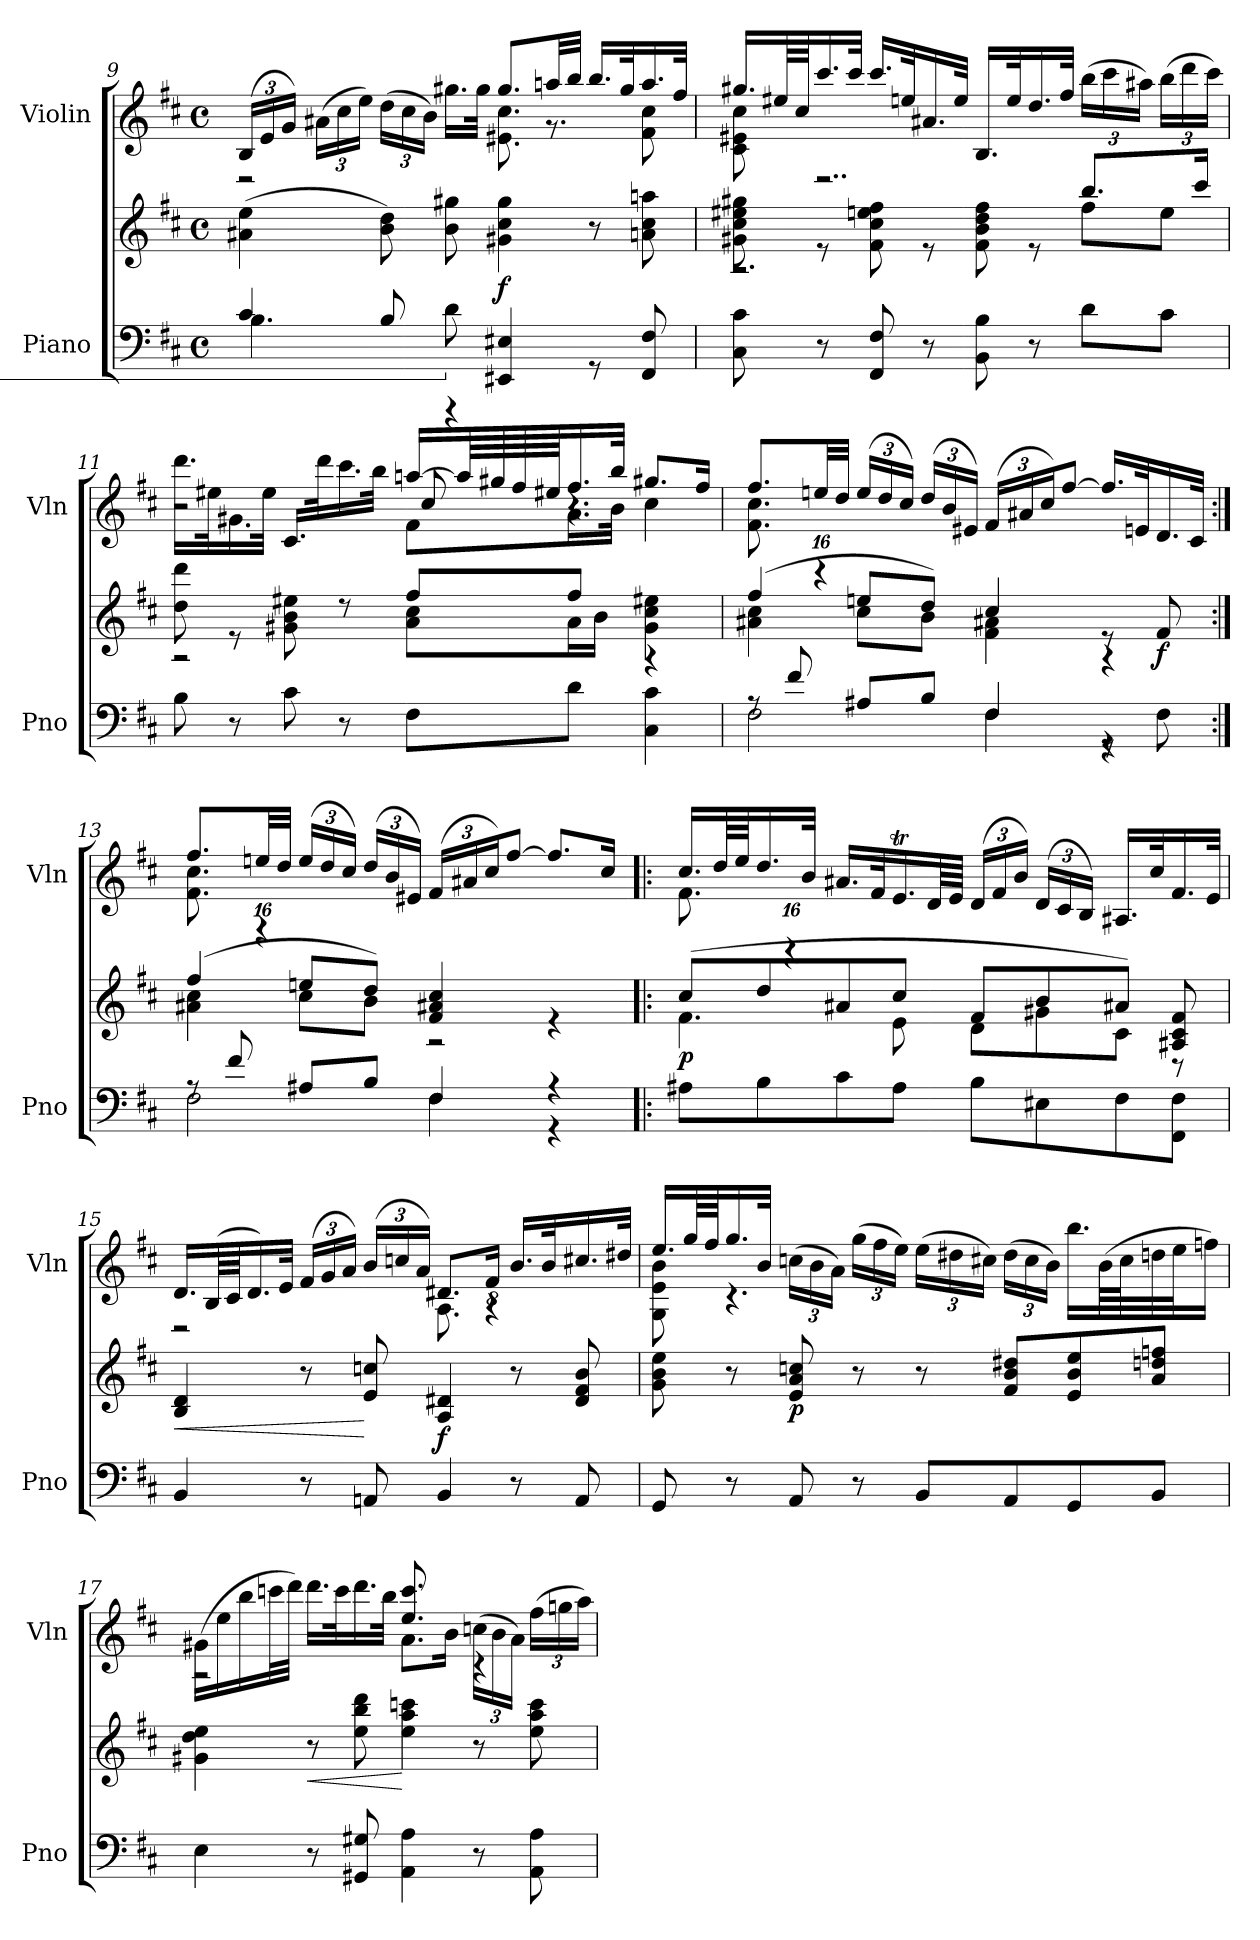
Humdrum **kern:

**kern	**kern	**dynam	**kern
*part2	*part2	*part2	*part1
*staff3	*staff2	*staff2/3	*staff1
*I"Piano	*	*	*I"Violin
*I'Pno	*	*	*I'Vln
!!LO:LB:g=z
*clefF4	*clefG2	*	*clefG2
*k[f#c#]	*k[f#c#]	*	*k[f#c#]
*M4/4	*M4/4	*	*M4/4
*met(c)	*met(c)	*	*met(c)
=9	=9	=9	=9
*^	*	*	*
*	*	*	*	*Xbrackettup
*	*	*	*	*^
4c#/	4.B\	(>4a#X\ 4ee\	.	(<24B/LL	2r
.	.	.	.	24e/	.
.	.	.	.	24g/JJ)	.
.	.	.	.	(>24a#X\LL	.
.	.	.	.	24cc#\	.
.	.	.	.	24ee\JJ)	.
8B/	.	8b\ 8dd\)	.	(>24dd\LL	.
.	.	.	.	24cc#\	.
.	.	.	.	24b\JJ)	.
!	!LO:N:vis=2.	!	!	!	!
8d\	8%5r	8b\ 8gg#X\	.	16.gg#X\LL	.
.	.	.	.	32gg#\JJk	.
!	!	!	!LO:DY:b	!	!
4EE#X/ 4E#X/	.	4g#X\ 4cc#\ 4gg#\	f	8.gg#/L	8.e#X\ 8.cc#\
.	.	.	.	32aan/LL	8.r
.	.	.	.	32bb/JJJ	.
8rGG	.	8r	.	16.bb/LL	.
.	.	.	.	32gg#/K	.
8FF#/ 8F#/	.	8an\ 8cc#\ 8aan\	.	16.aa/	8f#\ 8cc#\
.	.	.	.	32ff#/JJk	.
*v	*v	*	*	*	*
=10	=10	=10	=10	=10
*	*^	*	*	*
8C#\ 8c#\	8g#X\ 8cc#\ 8ee#X\ 8gg#X\	2.r	.	16.gg#X/LL	8c#\ 8e#X\ 8cc#\
.	.	.	.	64ee#X/LL	.
.	.	.	.	64cc#/JJ	.
8r	8re	.	.	16.ccc#/	2..r
.	.	.	.	32ccc#/JJk	.
8FF#/ 8F#/	8f#\ 8cc#\ 8een\ 8ff#\	.	.	16.ccc#/LL	.
.	.	.	.	32een/K	.
8r	8re	.	.	16.a#X/	.
.	.	.	.	32ee/JJk	.
8BB\ 8B\	8f#\ 8b\ 8dd\ 8ff#\	.	.	16.B/LL	.
.	.	.	.	32ee/K	.
8r	8re	.	.	16.dd/	.
.	.	.	.	32ff#/JJk	.
8d\L	8.bb/L	8ff#\L	.	(>24bb\LL	.
.	.	.	.	24ccc#\	.
.	.	.	.	24aa#X\JJ)	.
8c#\J	.	8ee\J	.	(>24bb\LL	.
.	.	.	.	24ddd\	.
.	16ccc#/Jk	.	.	.	.
.	.	.	.	24ccc#\JJ)	.
!!LO:LB:g=z
=11	=11	=11	=11	=11	=11
*	*	*	*	*	*^
8B\	8dd\ 8ddd\	2r	.	16.ddd\LL	2r	2r
.	.	.	.	32ee#X\K	.	.
8r	8re	.	.	16.g#X\	.	.
.	.	.	.	32ee#\JJk	.	.
8c#\	8g#X\ 8b\ 8ee#X\	.	.	16.c#/LL	.	.
.	.	.	.	32ddd\K	.	.
8r	8r	.	.	16.ccc#\	.	.
.	.	.	.	32bb\JJk	.	.
8F#\L	8ff#/L	8a\ 8cc#\L	.	[16aan/LL	8f#\L	8cc#/
.	.	.	.	64aa/LL]	.	.
.	.	.	.	64gg#X/	.	.
.	.	.	.	64ff#/	.	.
.	.	.	.	64ee#X/JJ	.	.
8d\J	8ff#/J	16a\L	.	16.ff#/	16.a\L	4.r
.	.	16b\JJ	.	.	.	.
.	.	.	.	32bb/JJk	32b\JJk	.
4C#\ 4c#\	4g#\ 4cc#\ 4ee#X\	4r	.	8.gg#X/L	4cc#\	.
.	.	.	.	16ff#/Jk	.	.
*	*	*	*	*	*v	*v
=12	=12	=12	=12	=12	=12
*^	*	*	*	*	*
8rA	2F#\	(>4ff#/	4a#X\ 4cc#\	.	8.ff#/L	8.f#\ 8.cc#\
8f#/	.	.	.	.	.	.
!	!	!	!	!	!	!LO:N:vis=2..
.	.	.	.	.	32een/LL	16%13r
.	.	.	.	.	32dd/JJJ	.
8A#X/L	.	8een/L	8cc#\L	.	(<24ee/LL	.
.	.	.	.	.	24dd/	.
.	.	.	.	.	24cc#/JJ)	.
8B/J	.	8dd/J)	8b\J	.	(<24dd/LL	.
.	.	.	.	.	24b/	.
.	.	.	.	.	24e#X/JJ)	.
4F#/	4F#\	4cc#/	4f#\ 4a#X\	.	(<24f#/LL	.
.	.	.	.	.	24a#X/	.
.	.	.	.	.	24cc#/J)	.
.	.	.	.	.	[8ff#/J	.
8rGG	4r	8re	4r	.	16.ff#/LL]	.
.	.	.	.	.	32en/K	.
!	!	!	!	!LO:DY:b	!	!
8F#\	.	8f#/	.	f	16.d/	.
.	.	.	.	.	32c#/JJk	.
!!LO:PB:g=z	!!
=13:|!	=13:|!	=13:|!	=13:|!	=13:|!	=13:|!	=13:|!
8rA	2F#\	(>4ff#/	4a#X\ 4cc#\	.	8.ff#/L	8.f#\ 8.cc#\
8f#/	.	.	.	.	.	.
!	!	!	!	!	!	!LO:N:vis=2..
.	.	.	.	.	32een/LL	16%13r
.	.	.	.	.	32dd/JJJ	.
8A#X/L	.	8een/L	8cc#\L	.	(<24ee/LL	.
.	.	.	.	.	24dd/	.
.	.	.	.	.	24cc#/JJ)	.
8B/J	.	8dd/J)	8b\J	.	(<24dd/LL	.
.	.	.	.	.	24b/	.
.	.	.	.	.	24e#X/JJ)	.
4F#/	4F#\	4f#/ 4a#X/ 4cc#/	2r	.	(<24f#/LL	.
.	.	.	.	.	24a#X/	.
.	.	.	.	.	24cc#/J)	.
.	.	.	.	.	[8ff#/J	.
4r	4r	4re	.	.	8.ff#/L]	.
.	.	.	.	.	16cc#/Jk	.
*v	*v	*	*	*	*	*
=14!|:	=14!|:	=14!|:	=14!|:	=14!|:	=14!|:
!	!	!	!LO:DY:b	!	!
8A#X\L	(>8cc#/L	4.f#\	p	16.cc#/LL	8.f#\
.	.	.	.	64dd/LL	.
.	.	.	.	64ee/JJ	.
8B\	8dd/	.	.	16.dd/	.
!	!	!	!	!	!LO:N:vis=2..
.	.	.	.	.	16%13r
.	.	.	.	32b/JJk	.
8c#\	8a#X/	.	.	16.a#X/LL	.
.	.	.	.	32f#/K	.
8A#\J	8cc#/J	8e\	.	16.eT/	.
.	.	.	.	64d/LL	.
.	.	.	.	64e/JJJJ	.
8B\L	8f#/L	8d\L	.	(<24d/LL	.
.	.	.	.	24f#/	.
.	.	.	.	24b/JJ)	.
8E#X\	8b/	8g#X\	.	(<24d/LL	.
.	.	.	.	24c#/	.
.	.	.	.	24B/JJ)	.
8F#\	8a#X/J)	8c#\J	.	16.A#X/LL	.
.	.	.	.	32cc#/K	.
8FF#\ 8F#\J	8A#X/ 8c#/ 8f#/	8r	.	16.f#/	.
.	.	.	.	32e/JJk	.
*	*v	*v	*	*	*
!!LO:LB:g=z	!!
=15	=15	=15	=15	=15
!	!	!LO:HP:b	!	!
4BB/	4B/ 4d/	<	16.d/LL	2r
.	.	.	(<64B/LL	.
.	.	.	64c#/JJ	.
.	.	.	16.d/)	.
.	.	.	32e/JJk	.
8r	8r	.	(<24f#/LL	.
.	.	.	24g/	.
.	.	.	24a/JJ)	.
8AAn/	8e/ 8ccn/	[	(<24b/LL	.
.	.	.	24ccn/	.
.	.	.	24a/JJ)	.
!	!	!LO:DY:b	!	!
4BB/	4A/ 4d#X/	f	8.d#X/L	8.A\
!	!	!	!	!LO:N:vis=4.
.	.	.	16f#/Jk	16%5r
8r	8r	.	16.b/LL	.
.	.	.	32b/K	.
8AA/	8d#/ 8f#/ 8b/	.	16.cc#X/	.
.	.	.	32dd#X/JJk	.
=16	=16	=16	=16	=16
8GG/	8g\ 8b\ 8ee\	.	16.ee/LL	8G\ 8e\ 8b\
.	.	.	64gg/LL	.
.	.	.	64ff#/JJ	.
8r	8r	.	16.gg/	4.r
.	.	.	32b/JJk	.
!	!	!LO:DY:b	!	!
8AA/	8e/ 8a/ 8ccn/	p	(>24ccn\LL	.
.	.	.	24b\	.
.	.	.	24a\JJ)	.
8r	8r	.	(>24gg\LL	.
.	.	.	24ff#\	.
.	.	.	24ee\JJ)	.
8BB/L	8r	.	(>24ee\LL	2ryy
.	.	.	24dd#X\	.
.	.	.	24cc#X\JJ)	.
8AA/	8f#/ 8b/ 8dd#X/L	.	(>24dd#\LL	.
.	.	.	24cc#\	.
.	.	.	24b\JJ)	.
8GG/	8e/ 8b/ 8ee/	.	16.bb\LL	.
.	.	.	(>64b\LL	.
.	.	.	64cc#\J	.
8BB/J	8a/ 8ddn/ 8ffn/J	.	32ddn\	.
.	.	.	32ee\J	.
.	.	.	16ffn\JJ)	.
!!LO:LB:g=z	!!
=17	=17	=17	=17	=17
4E\	4g#X\ 4dd\ 4ee\	.	(>16g#X\LL	2r
.	.	.	16ee\	.
.	.	.	16bb\	.
.	.	.	32cccn\L	.
.	.	.	32ddd\JJJ)	.
!	!	!LO:HP:b	!	!
8r	8r	<	16.ddd\LL	.
.	.	.	32ccc\K	.
8GG#X/ 8G#X/	8ee\ 8bb\ 8ddd\	.	16.ddd\	.
.	.	.	32bb\JJk	.
4AA\ 4A\	4ee\ 4aa\ 4cccn\	[	8.ee/ 8.ccc/	8.a\L
.	.	.	16ryy	16b\Jk
8r	8r	.	(>24ccn\LL	4r
.	.	.	24b\	.
.	.	.	24a\JJ)	.
8AA\ 8A\	8ee\ 8aa\ 8ccc\	.	(>24ff#\LL	.
.	.	.	24ggn\	.
.	.	.	24aa\JJ)	.
*	*	*	*v	*v
=	=	=	=
*-	*-	*-	*-
